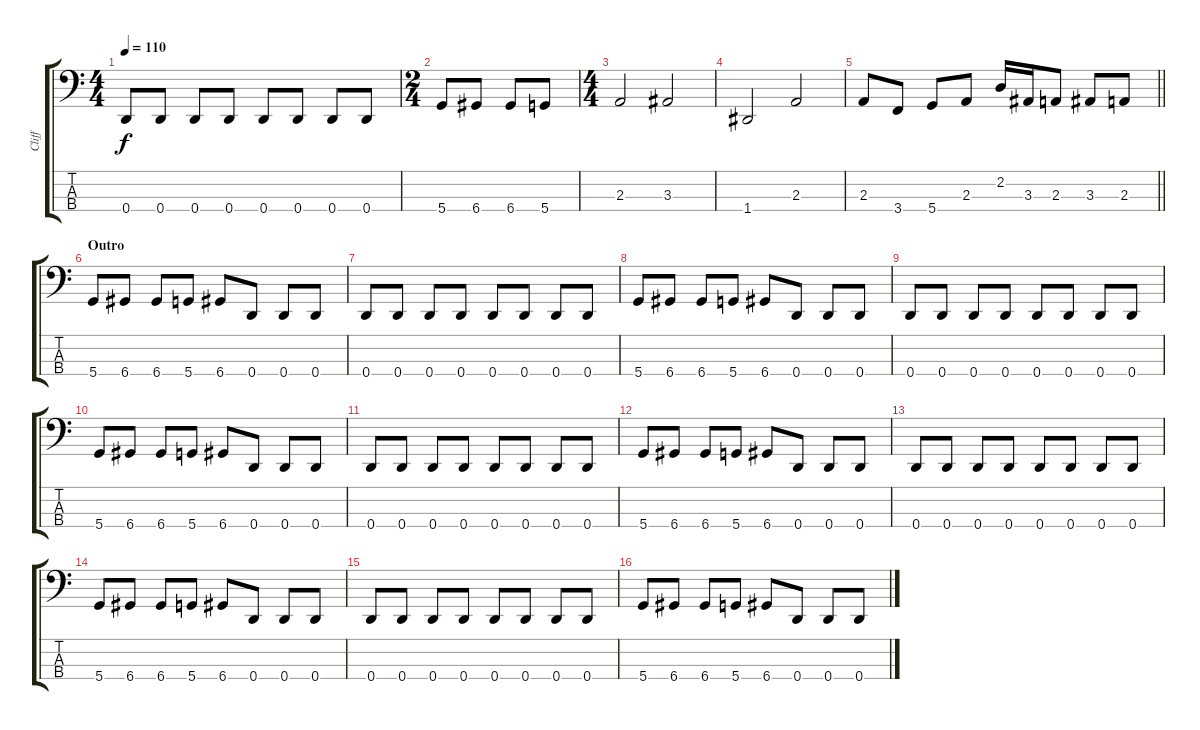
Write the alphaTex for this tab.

\track ("Cliff" "Cliff") {instrument electricbassfinger}
\staff {score tabs}
\tuning (F2 C2 G1 D1) {hide}
\ts (4 4)
\tempo 110
\clef f4
\ks c
0.4.8{dy f} 0.4.8 0.4.8 0.4.8 0.4.8 0.4.8 0.4.8 0.4.8 |
\ts (2 4)
5.4.8 6.4.8 6.4.8 5.4.8 |
\ts (4 4)
2.3.2 3.3.2 |
1.4.2 2.3.2 |
\barLineRight lightlight
2.3.8 3.4.8 5.4.8 2.3.8 2.2.16 3.3.16 2.3.8 3.3.8 2.3.8 |
\section ("" "Outro")
5.4.8 6.4.8 6.4.8 5.4.8 6.4.8 0.4.8 0.4.8 0.4.8 |
0.4.8 0.4.8 0.4.8 0.4.8 0.4.8 0.4.8 0.4.8 0.4.8 |
5.4.8 6.4.8 6.4.8 5.4.8 6.4.8 0.4.8 0.4.8 0.4.8 |
0.4.8 0.4.8 0.4.8 0.4.8 0.4.8 0.4.8 0.4.8 0.4.8 |
5.4.8 6.4.8 6.4.8 5.4.8 6.4.8 0.4.8 0.4.8 0.4.8 |
0.4.8 0.4.8 0.4.8 0.4.8 0.4.8 0.4.8 0.4.8 0.4.8 |
5.4.8 6.4.8 6.4.8 5.4.8 6.4.8 0.4.8 0.4.8 0.4.8 |
0.4.8 0.4.8 0.4.8 0.4.8 0.4.8 0.4.8 0.4.8 0.4.8 |
5.4.8 6.4.8 6.4.8 5.4.8 6.4.8 0.4.8 0.4.8 0.4.8 |
0.4.8 0.4.8 0.4.8 0.4.8 0.4.8 0.4.8 0.4.8 0.4.8 |
5.4.8 6.4.8 6.4.8 5.4.8 6.4.8 0.4.8 0.4.8 0.4.8
